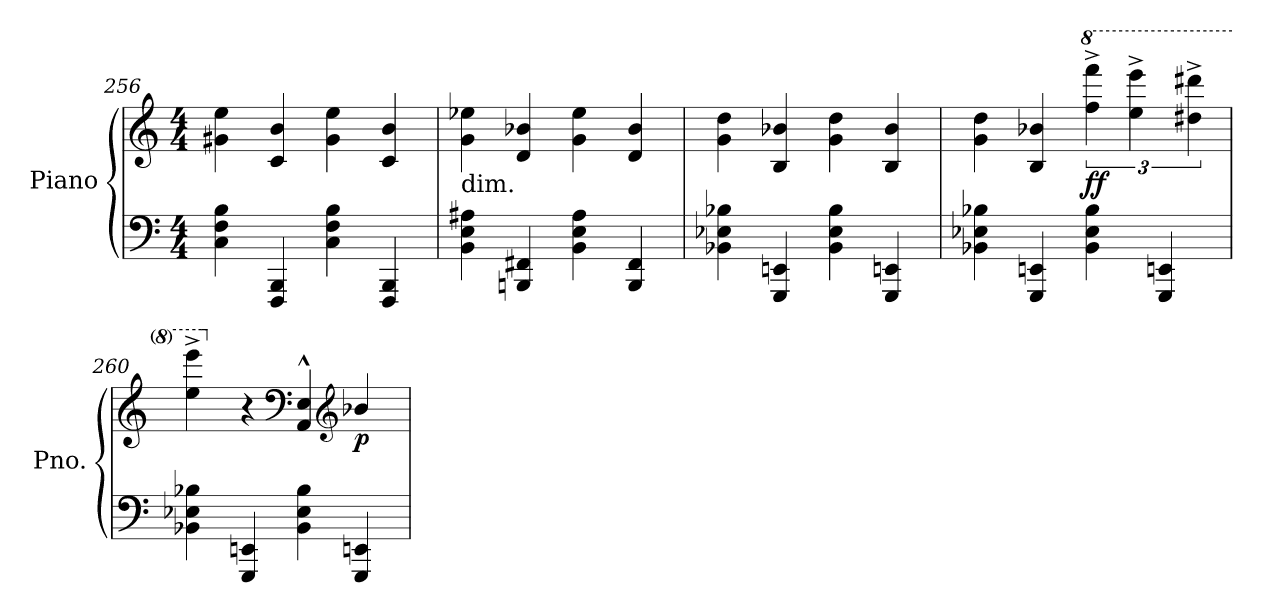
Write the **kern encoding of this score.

**kern	**kern	**dynam
*part1	*part1	*part1
*staff2	*staff1	*staff1/2
*I"Piano	*	*
*I'Pno.	*	*
*clefF4	*clefG2	*
*k[]	*k[]	*
*M4/4	*M4/4	*
=256	=256	=256
4C\ 4F\ 4B\	4g#X\ 4ee\	.
4FFF/ 4BBB/	4c/ 4b/	.
4C\ 4F\ 4B\	4g#\ 4ee\	.
4FFF/ 4BBB/	4c/ 4b/	.
=257	=257	=257
!	!LO:TX:b:t=dim.	!
4BB\ 4E\ 4A#X\	4g\ 4ee-X\	.
4BBBn/ 4FF#X/	4d/ 4b-X/	.
4BB\ 4E\ 4A#\	4g\ 4ee-\	.
4BBB/ 4FF#/	4d/ 4b-/	.
=258	=258	=258
4BB-X\ 4E-X\ 4B-X\	4g\ 4dd\	.
4GGG/ 4EEn/	4B/ 4b-X/	.
4BB-\ 4E-\ 4B-\	4g\ 4dd\	.
4GGG/ 4EEn/	4B/ 4b-/	.
=259	=259	=259
4BB-X\ 4E-X\ 4B-X\	4g\ 4dd\	.
4GGG/ 4EEn/	4B/ 4b-X/	.
*	*8va	*
!	!	!LO:DY:b
4BB-\ 4E-\ 4B-\	6fff\^ 6ffff\^	ff
.	6eee\^ 6eeee\^	.
4GGG/ 4EEn/	.	.
.	6ddd#X\^ 6dddd#X\^	.
=260	=260	=260
4BB-X\ 4E-X\ 4B-X\	4eee\^ 4eeee\^	.
*	*X8va	*
4GGG/ 4EEn/	4r	.
*	*clefF4	*
4BB-\ 4E-\ 4B-\	4AA/^^ 4E/^^	.
*	*clefG2	*
!	!	!LO:DY:b
4GGG/ 4EEn/	4b-X/	p
=	=	=
*-	*-	*-
